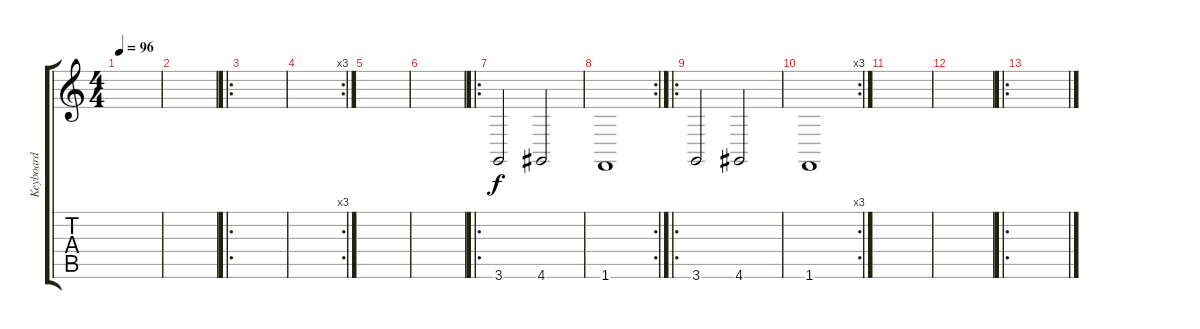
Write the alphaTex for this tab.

\track ("Keyboard" "Keyboard") {instrument lead8bassandlead}
\staff {score tabs}
\tuning (E4 B3 G3 D3 A2 E2) {hide}
\ts (4 4)
\tempo 96
\clef g2
\ks c
|
|
\ro
|
\rc 3
|
|
|
\ro
3.6.2 4.6.2 |
\rc 2
1.6.1 |
\ro
3.6.2 4.6.2 |
\rc 3
1.6.1 |
|
|
\ro
